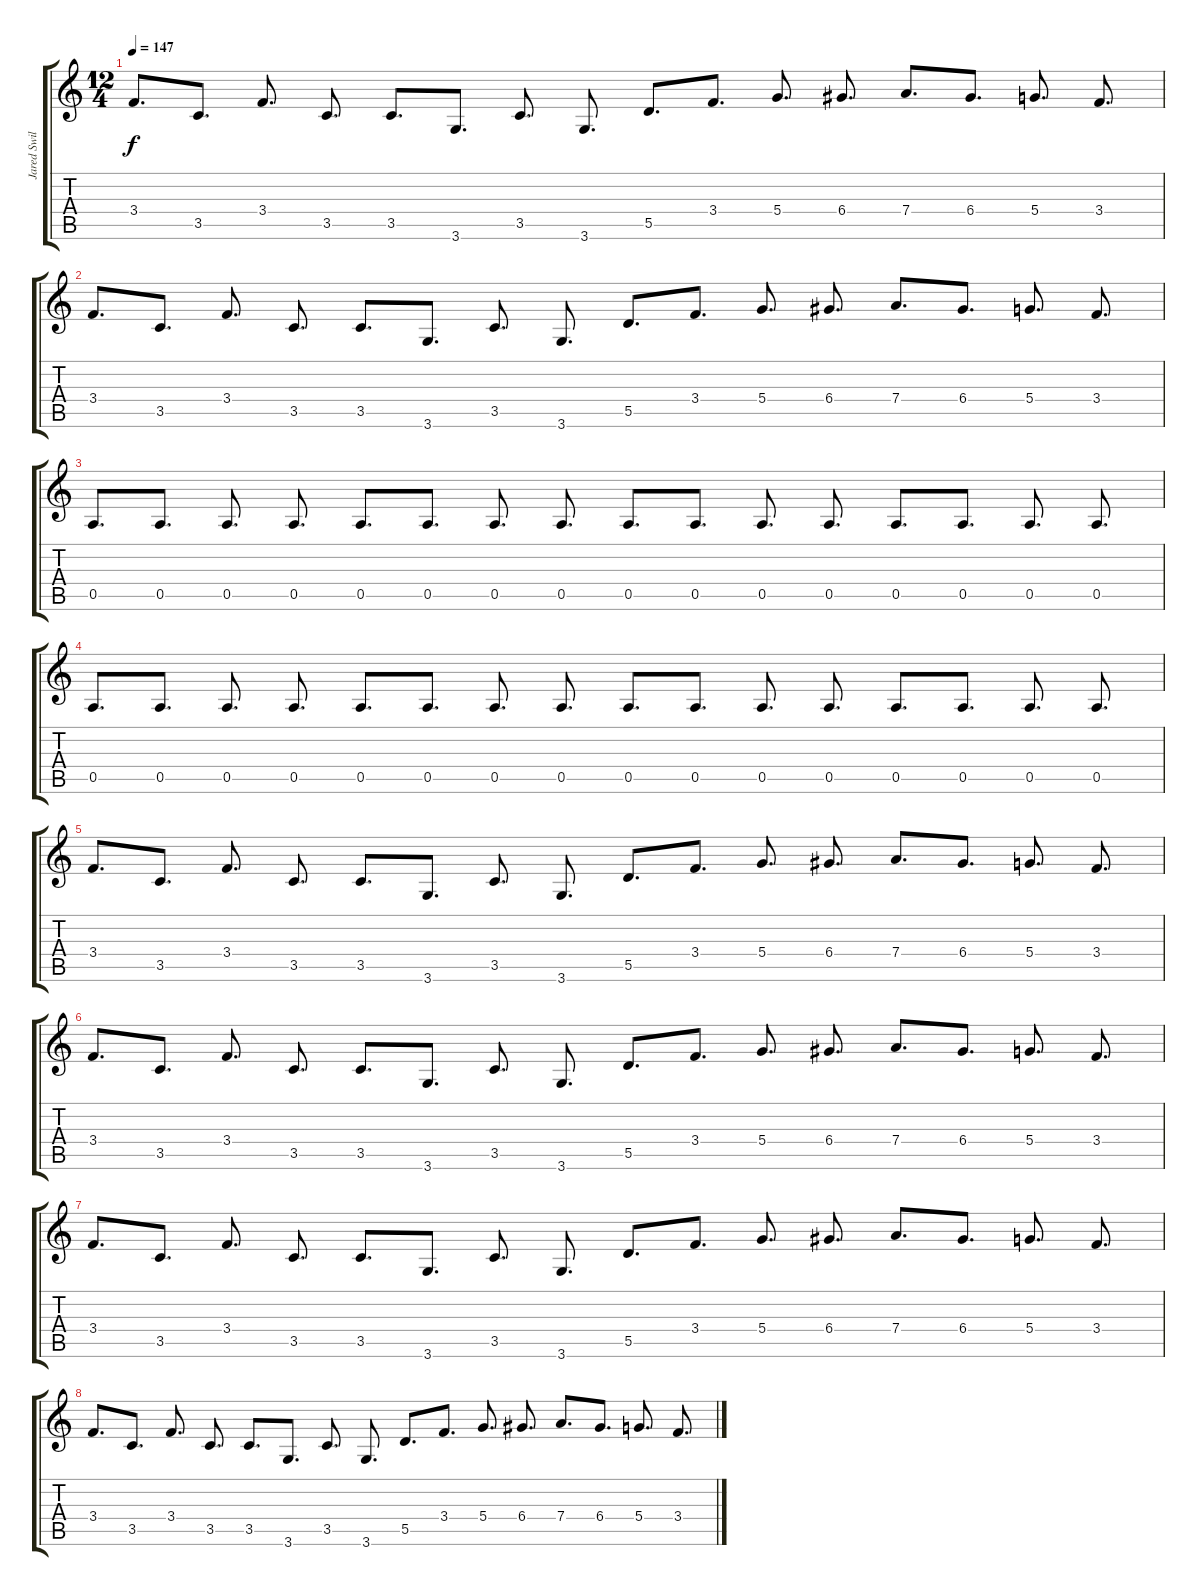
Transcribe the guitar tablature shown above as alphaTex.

\track ("Jared Swilley" "Jared Swil") {instrument electricbasspick}
\staff {score tabs}
\tuning (E4 B3 G3 D3 A2 E2) {hide}
\ts (12 4)
\tempo 147
\clef g2
\ks c
3.4.8{d dy f} 3.5.8{d} 3.4.8{d} 3.5.8{d} 3.5.8{d} 3.6.8{d} 3.5.8{d} 3.6.8{d} 5.5.8{d} 3.4.8{d} 5.4.8{d} 6.4.8{d} 7.4.8{d} 6.4.8{d} 5.4.8{d} 3.4.8{d} |
3.4.8{d} 3.5.8{d} 3.4.8{d} 3.5.8{d} 3.5.8{d} 3.6.8{d} 3.5.8{d} 3.6.8{d} 5.5.8{d} 3.4.8{d} 5.4.8{d} 6.4.8{d} 7.4.8{d} 6.4.8{d} 5.4.8{d} 3.4.8{d} |
0.5.8{d} 0.5.8{d} 0.5.8{d} 0.5.8{d} 0.5.8{d} 0.5.8{d} 0.5.8{d} 0.5.8{d} 0.5.8{d} 0.5.8{d} 0.5.8{d} 0.5.8{d} 0.5.8{d} 0.5.8{d} 0.5.8{d} 0.5.8{d} |
0.5.8{d} 0.5.8{d} 0.5.8{d} 0.5.8{d} 0.5.8{d} 0.5.8{d} 0.5.8{d} 0.5.8{d} 0.5.8{d} 0.5.8{d} 0.5.8{d} 0.5.8{d} 0.5.8{d} 0.5.8{d} 0.5.8{d} 0.5.8{d} |
3.4.8{d} 3.5.8{d} 3.4.8{d} 3.5.8{d} 3.5.8{d} 3.6.8{d} 3.5.8{d} 3.6.8{d} 5.5.8{d} 3.4.8{d} 5.4.8{d} 6.4.8{d} 7.4.8{d} 6.4.8{d} 5.4.8{d} 3.4.8{d} |
3.4.8{d} 3.5.8{d} 3.4.8{d} 3.5.8{d} 3.5.8{d} 3.6.8{d} 3.5.8{d} 3.6.8{d} 5.5.8{d} 3.4.8{d} 5.4.8{d} 6.4.8{d} 7.4.8{d} 6.4.8{d} 5.4.8{d} 3.4.8{d} |
3.4.8{d} 3.5.8{d} 3.4.8{d} 3.5.8{d} 3.5.8{d} 3.6.8{d} 3.5.8{d} 3.6.8{d} 5.5.8{d} 3.4.8{d} 5.4.8{d} 6.4.8{d} 7.4.8{d} 6.4.8{d} 5.4.8{d} 3.4.8{d} |
3.4.8{d} 3.5.8{d} 3.4.8{d} 3.5.8{d} 3.5.8{d} 3.6.8{d} 3.5.8{d} 3.6.8{d} 5.5.8{d} 3.4.8{d} 5.4.8{d} 6.4.8{d} 7.4.8{d} 6.4.8{d} 5.4.8{d} 3.4.8{d}
